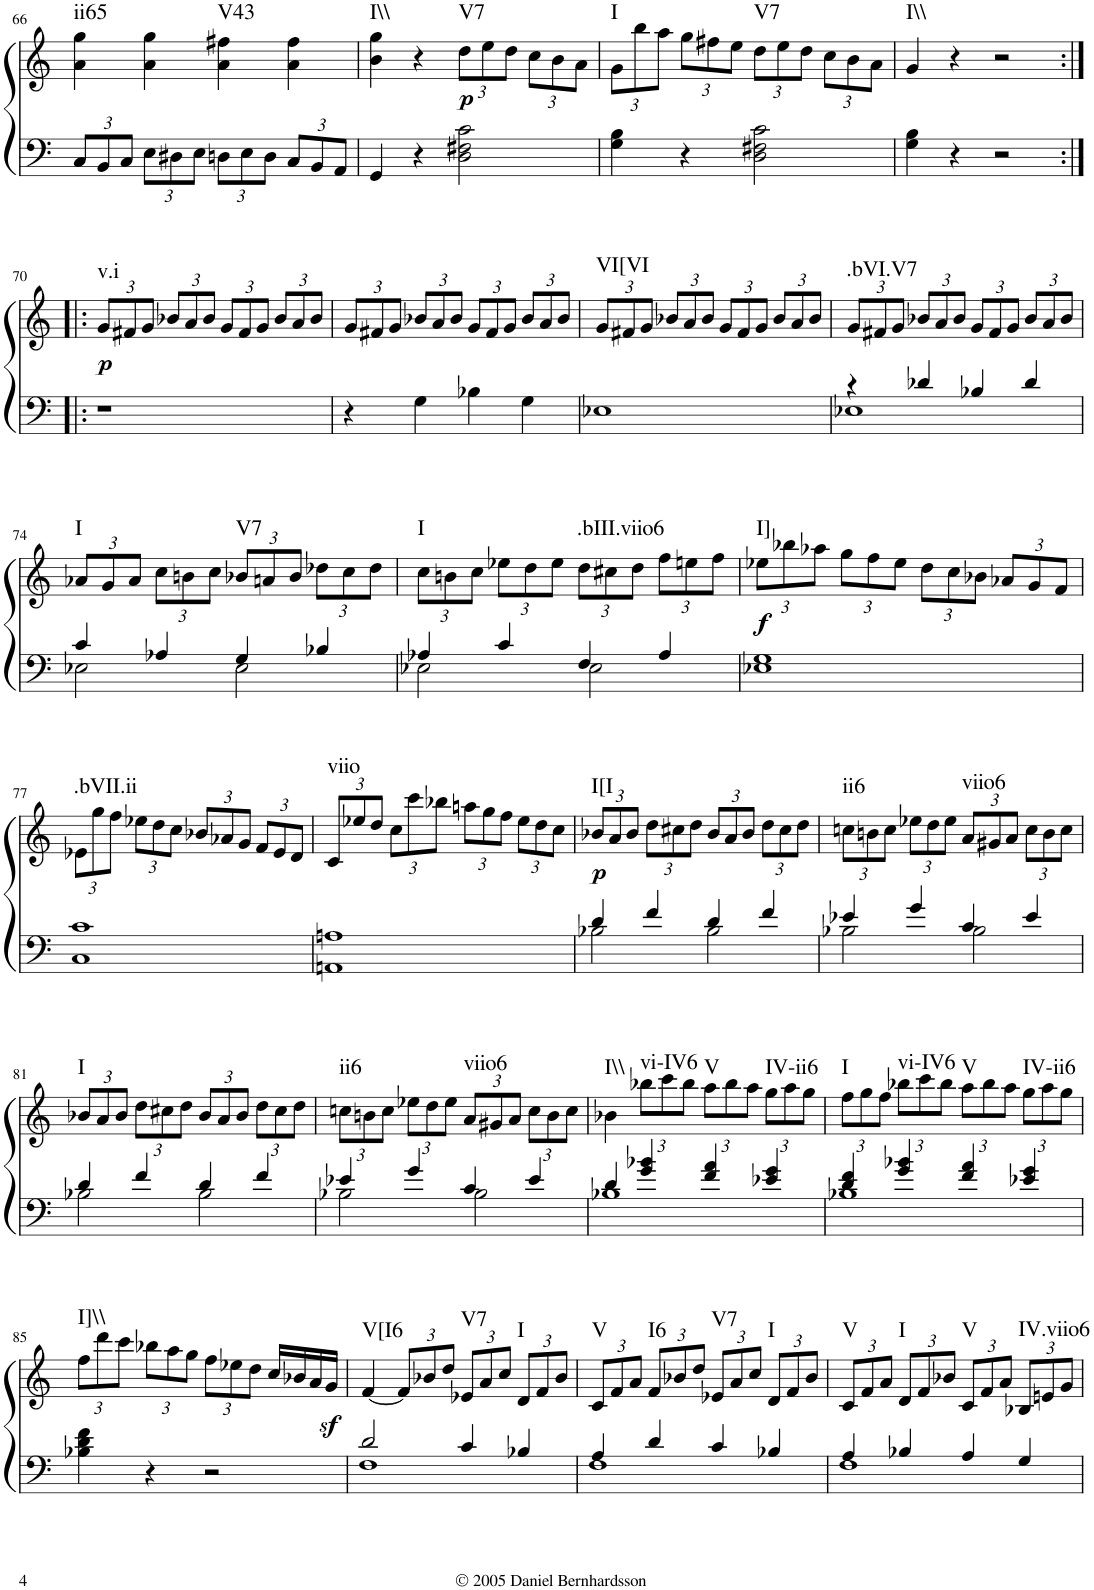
**kern	**kern	**dynam	**harte
*part1	*part1	*part1	*part1
*staff2	*staff1	*staff1/2	*
*I"Piano	*	*	*
*I'Pno.	*	*	*
!!LO:PB:g=z
*clefF4	*clefG2	*	*
*k[]	*k[]	*	*
*M4/4	*M4/4	*	*
*met(c)	*met(c)	*	*
*Xbrackettup	*	*	*
=66	=66	=66	=66
!	!	!	!LO:H:kt=ii65
12C/L	4a\ 4gg\	.	N
12BB/	.	.	.
12C/J	.	.	.
12E\L	4a\ 4gg\	.	.
12D#X\	.	.	.
12E\J	.	.	.
!	!	!	!LO:H:kt=V43
12Dn\L	4a\ 4ff#X\	.	N
12E\	.	.	.
12D\J	.	.	.
12C/L	4a\ 4ff#\	.	.
12BB/	.	.	.
12AA/J	.	.	.
=67	=67	=67	=67
!	!	!	!LO:H:kt=I\\
4GG/	4b\ 4gg\	.	N
4r	4r	.	.
*	*Xbrackettup	*	*
!	!	!LO:DY:b	!LO:H:kt=V7
2D\ 2F#X\ 2c\	12dd\L	p	N
.	12ee\	.	.
.	12dd\J	.	.
.	12cc\L	.	.
.	12b\	.	.
.	12a\J	.	.
=68	=68	=68	=68
!	!	!	!LO:H:kt=I
4G\ 4B\	12g\L	.	N
.	12bb\	.	.
.	12aa\J	.	.
4r	12gg\L	.	.
.	12ff#X\	.	.
.	12ee\J	.	.
!	!	!	!LO:H:kt=V7
2D\ 2F#X\ 2c\	12dd\L	.	N
.	12ee\	.	.
.	12dd\J	.	.
.	12cc\L	.	.
.	12b\	.	.
.	12a\J	.	.
=69	=69	=69	=69
!	!	!	!LO:H:kt=I\\
4G\ 4B\	4g/	.	N
4r	4r	.	.
2r	2r	.	.
!!LO:LB:g=z
=70:|!|:	=70:|!|:	=70:|!|:	=70:|!|:
!	!	!LO:DY:b	!LO:H:kt=v.i
1r	12g/L	p	N
.	12f#X/	.	.
.	12g/J	.	.
.	12b-X/L	.	.
.	12a/	.	.
.	12b-/J	.	.
.	12g/L	.	.
.	12f#/	.	.
.	12g/J	.	.
.	12b-/L	.	.
.	12a/	.	.
.	12b-/J	.	.
=71	=71	=71	=71
4r	12g/L	.	.
.	12f#X/	.	.
.	12g/J	.	.
4G\	12b-X/L	.	.
.	12a/	.	.
.	12b-/J	.	.
4B-X\	12g/L	.	.
.	12f#/	.	.
.	12g/J	.	.
4G\	12b-/L	.	.
.	12a/	.	.
.	12b-/J	.	.
=72	=72	=72	=72
!	!	!	!LO:H:kt=VI[VI
1E-X	12g/L	.	N
.	12f#X/	.	.
.	12g/J	.	.
.	12b-X/L	.	.
.	12a/	.	.
.	12b-/J	.	.
.	12g/L	.	.
.	12f#/	.	.
.	12g/J	.	.
.	12b-/L	.	.
.	12a/	.	.
.	12b-/J	.	.
=73	=73	=73	=73
*^	*	*	*
!	!	!	!	!LO:H:kt=.bVI.V7
4r	1E-X	12g/L	.	N
.	.	12f#X/	.	.
.	.	12g/J	.	.
4d-X/	.	12b-X/L	.	.
.	.	12a/	.	.
.	.	12b-/J	.	.
4B-X/	.	12g/L	.	.
.	.	12f#/	.	.
.	.	12g/J	.	.
4d-/	.	12b-/L	.	.
.	.	12a/	.	.
.	.	12b-/J	.	.
!!LO:LB:g=z
=74	=74	=74	=74	=74
!	!	!	!	!LO:H:kt=I
4c/	2E-X\	12a-X/L	.	N
.	.	12g/	.	.
.	.	12a-/J	.	.
4A-X/	.	12cc\L	.	.
.	.	12bn\	.	.
.	.	12cc\J	.	.
!	!	!	!	!LO:H:kt=V7
4G/	2E-\	12b-X/L	.	N
.	.	12an/	.	.
.	.	12b-/J	.	.
4B-X/	.	12dd-X\L	.	.
.	.	12cc\	.	.
.	.	12dd-\J	.	.
=75	=75	=75	=75	=75
!	!	!	!	!LO:H:kt=I
4A-X/	2E-X\	12cc\L	.	N
.	.	12bn\	.	.
.	.	12cc\J	.	.
4c/	.	12ee-X\L	.	.
.	.	12dd\	.	.
.	.	12ee-\J	.	.
!	!	!	!	!LO:H:kt=.bIII.viio6
4F/	2E-\	12dd\L	.	N
.	.	12cc#X\	.	.
.	.	12dd\J	.	.
4A-/	.	12ff\L	.	.
.	.	12een\	.	.
.	.	12ff\J	.	.
*v	*v	*	*	*
=76	=76	=76	=76
!	!	!LO:DY:b	!LO:H:kt=I]
1E-X 1G	12ee-X\L	f	N
.	12bb-X\	.	.
.	12aa-X\J	.	.
.	12gg\L	.	.
.	12ff\	.	.
.	12ee-\J	.	.
.	12dd\L	.	.
.	12cc\	.	.
.	12b-X\J	.	.
.	12a-X/L	.	.
.	12g/	.	.
.	12f/J	.	.
!!LO:LB:g=z
=77	=77	=77	=77
!	!	!	!LO:H:kt=.bVII.ii
1C 1c	12e-X\L	.	N
.	12gg\	.	.
.	12ff\J	.	.
.	12ee-X\L	.	.
.	12dd\	.	.
.	12cc\J	.	.
.	12b-X/L	.	.
.	12a-X/	.	.
.	12g/J	.	.
.	12f/L	.	.
.	12e-/	.	.
.	12d/J	.	.
=78	=78	=78	=78
!	!	!	!LO:H:kt=viio
1AAn 1An	12c/L	.	N
.	12ee-X/	.	.
.	12dd/J	.	.
.	12cc\L	.	.
.	12ccc\	.	.
.	12bb-X\J	.	.
.	12aan\L	.	.
.	12gg\	.	.
.	12ff\J	.	.
.	12ee-\L	.	.
.	12dd\	.	.
.	12cc\J	.	.
=79	=79	=79	=79
*^	*	*	*
!	!	!	!LO:DY:b	!LO:H:kt=I[I
4d/	2B-X\	12b-X/L	p	N
.	.	12a/	.	.
.	.	12b-/J	.	.
4f/	.	12dd\L	.	.
.	.	12cc#X\	.	.
.	.	12dd\J	.	.
4d/	2B-\	12b-/L	.	.
.	.	12a/	.	.
.	.	12b-/J	.	.
4f/	.	12dd\L	.	.
.	.	12cc#\	.	.
.	.	12dd\J	.	.
=80	=80	=80	=80	=80
!	!	!	!	!LO:H:kt=ii6
4e-X/	2B-X\	12ccn\L	.	N
.	.	12bn\	.	.
.	.	12cc\J	.	.
4g/	.	12ee-X\L	.	.
.	.	12dd\	.	.
.	.	12ee-\J	.	.
!	!	!	!	!LO:H:kt=viio6
4c/	2B-\	12a/L	.	N
.	.	12g#X/	.	.
.	.	12a/J	.	.
4e-/	.	12cc\L	.	.
.	.	12b\	.	.
.	.	12cc\J	.	.
!!LO:LB:g=z
=81	=81	=81	=81	=81
!	!	!	!	!LO:H:kt=I
4d/	2B-X\	12b-X/L	.	N
.	.	12a/	.	.
.	.	12b-/J	.	.
4f/	.	12dd\L	.	.
.	.	12cc#X\	.	.
.	.	12dd\J	.	.
4d/	2B-\	12b-/L	.	.
.	.	12a/	.	.
.	.	12b-/J	.	.
4f/	.	12dd\L	.	.
.	.	12cc#\	.	.
.	.	12dd\J	.	.
=82	=82	=82	=82	=82
!	!	!	!	!LO:H:kt=ii6
4e-X/	2B-X\	12ccn\L	.	N
.	.	12bn\	.	.
.	.	12cc\J	.	.
4g/	.	12ee-X\L	.	.
.	.	12dd\	.	.
.	.	12ee-\J	.	.
!	!	!	!	!LO:H:kt=viio6
4c/	2B-\	12a/L	.	N
.	.	12g#X/	.	.
.	.	12a/J	.	.
4e-/	.	12cc\L	.	.
.	.	12b\	.	.
.	.	12cc\J	.	.
=83	=83	=83	=83	=83
!	!	!	!	!LO:H:kt=I\\
4d/	1B-X	4b-X\	.	N
!	!	!	!	!LO:H:kt=vi-IV6
4g/ 4b-X/	.	12bb-X\L	.	N
.	.	12ccc\	.	.
.	.	12bb-\J	.	.
!	!	!	!	!LO:H:kt=V
4f/ 4a/	.	12aa\L	.	N
.	.	12bb-\	.	.
.	.	12aa\J	.	.
!	!	!	!	!LO:H:kt=IV-ii6
4e-X/ 4g/	.	12gg\L	.	N
.	.	12aa\	.	.
.	.	12gg\J	.	.
=84	=84	=84	=84	=84
!	!	!	!	!LO:H:kt=I
4d/ 4f/	1B-X	12ff\L	.	N
.	.	12gg\	.	.
.	.	12ff\J	.	.
!	!	!	!	!LO:H:kt=vi-IV6
4g/ 4b-X/	.	12bb-X\L	.	N
.	.	12ccc\	.	.
.	.	12bb-\J	.	.
!	!	!	!	!LO:H:kt=V
4f/ 4a/	.	12aa\L	.	N
.	.	12bb-\	.	.
.	.	12aa\J	.	.
!	!	!	!	!LO:H:kt=IV-ii6
4e-X/ 4g/	.	12gg\L	.	N
.	.	12aa\	.	.
.	.	12gg\J	.	.
*v	*v	*	*	*
!!LO:LB:g=z
=85	=85	=85	=85
!	!	!	!LO:H:kt=I]\\
4B-X\ 4d\ 4f\	12ff\L	.	N
.	12ddd\	.	.
.	12ccc\J	.	.
4r	12bb-X\L	.	.
.	12aa\	.	.
.	12gg\J	.	.
2r	12ff\L	.	.
.	12ee-X\	.	.
.	12dd\J	.	.
.	16cc/LL	.	.
.	16b-X/	.	.
.	16a/	.	.
.	16gz</JJ	.	.
=86	=86	=86	=86
*^	*	*	*
!	!	!	!	!LO:H:kt=V[I6
2d/	1F	[4f/	.	N
.	.	12f/L]	.	.
.	.	12b-X/	.	.
.	.	12dd/J	.	.
!	!	!	!	!LO:H:kt=V7
4c/	.	12e-X/L	.	N
.	.	12a/	.	.
.	.	12cc/J	.	.
!	!	!	!	!LO:H:kt=I
4B-X/	.	12d/L	.	N
.	.	12f/	.	.
.	.	12b-/J	.	.
=87	=87	=87	=87	=87
!	!	!	!	!LO:H:kt=V
4A/	1F	12c/L	.	N
.	.	12f/	.	.
.	.	12a/J	.	.
!	!	!	!	!LO:H:kt=I6
4d/	.	12f/L	.	N
.	.	12b-X/	.	.
.	.	12dd/J	.	.
!	!	!	!	!LO:H:kt=V7
4c/	.	12e-X/L	.	N
.	.	12a/	.	.
.	.	12cc/J	.	.
!	!	!	!	!LO:H:kt=I
4B-X/	.	12d/L	.	N
.	.	12f/	.	.
.	.	12b-/J	.	.
=88	=88	=88	=88	=88
!	!	!	!	!LO:H:kt=V
4A/	1F	12c/L	.	N
.	.	12f/	.	.
.	.	12a/J	.	.
!	!	!	!	!LO:H:kt=I
4B-X/	.	12d/L	.	N
.	.	12f/	.	.
.	.	12b-X/J	.	.
!	!	!	!	!LO:H:kt=V
4A/	.	12c/L	.	N
.	.	12f/	.	.
.	.	12a/J	.	.
!	!	!	!	!LO:H:kt=IV.viio6
4G/	.	12B-X/L	.	N
.	.	12en/	.	.
.	.	12g/J	.	.
*v	*v	*	*	*
=	=	=	=
*-	*-	*-	*-
